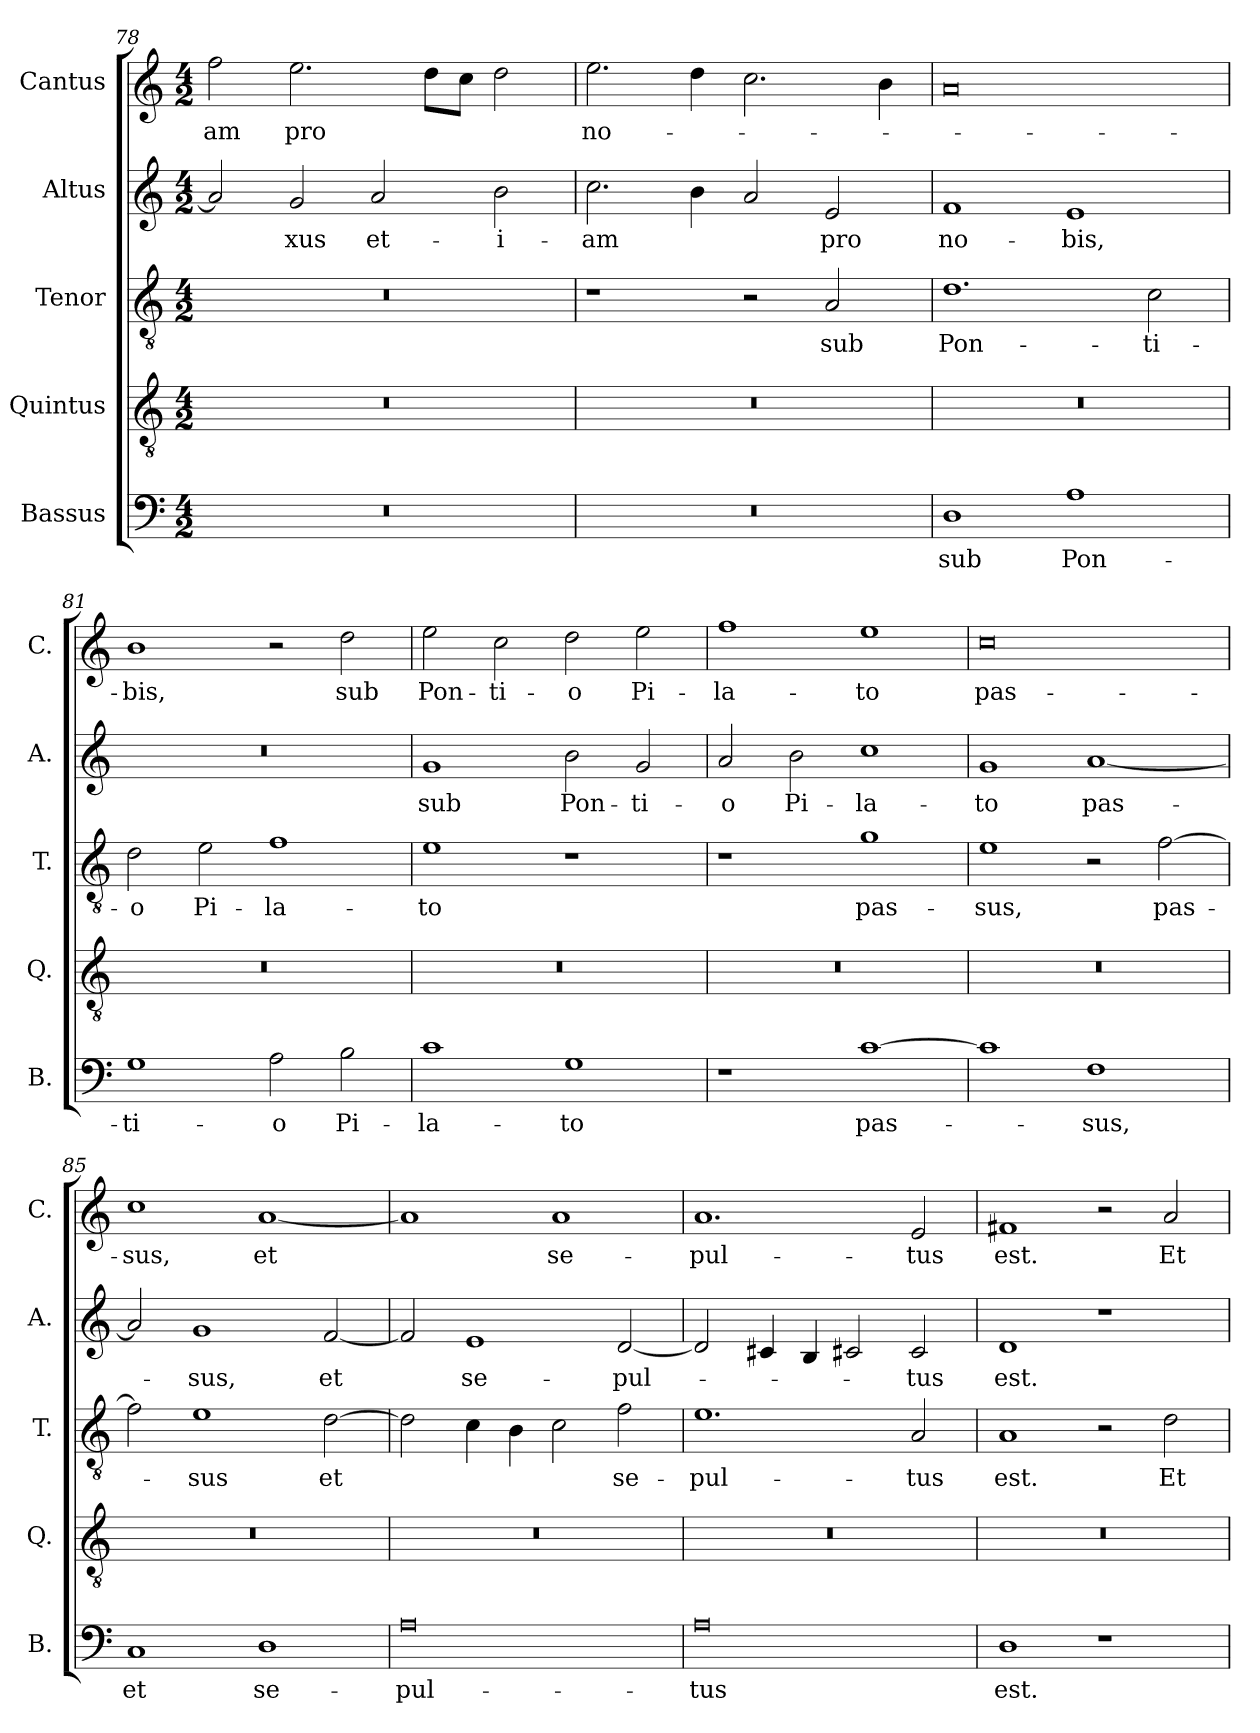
**kern	**text	**kern	**kern	**text	**kern	**text	**kern	**text
*part5	*part5	*part4	*part3	*part3	*part2	*part2	*part1	*part1
*staff5	*staff5	*staff4	*staff3	*staff3	*staff2	*staff2	*staff1	*staff1
*I"Bassus	*	*I"Quintus	*I"Tenor	*	*I"Altus	*	*I"Cantus	*
*I'B.	*	*I'Q.	*I'T.	*	*I'A.	*	*I'C.	*
*clefF4	*	*clefGv2	*clefGv2	*	*clefG2	*	*clefG2	*
*	*	*ITrd7c12	*ITrd7c12	*	*	*	*	*
*k[]	*	*k[]	*k[]	*	*k[]	*	*k[]	*
*C:	*	*C:	*C:	*	*C:	*	*C:	*
*M4/2	*	*M4/2	*M4/2	*	*M4/2	*	*M4/2	*
=78	=78	=78	=78	=78	=78	=78	=78	=78
0r	.	0r	0r	.	2a/]	.	2ff\	-am
.	.	.	.	.	2g/	-xus	2.ee\	pro
.	.	.	.	.	2a/	et-	.	.
.	.	.	.	.	.	.	8dd\L	.
.	.	.	.	.	.	.	8cc\J	.
.	.	.	.	.	2b\	-i-	2dd\	.
=79	=79	=79	=79	=79	=79	=79	=79	=79
0r	.	0r	1r	.	2.cc\	-am	2.ee\	no-
.	.	.	.	.	4b\	.	4dd\	.
.	.	.	2r	.	2a/	.	2.cc\	.
.	.	.	2AA/	sub	2e/	pro	.	.
.	.	.	.	.	.	.	4b\	.
=80	=80	=80	=80	=80	=80	=80	=80	=80
1D\	sub	0r	1.D\	Pon-	1f/	no-	0a/	.
1A\	Pon-	.	.	.	1e/	-bis,	.	.
.	.	.	2C\	-ti-	.	.	.	.
=81	=81	=81	=81	=81	=81	=81	=81	=81
1G\	-ti-	0r	2D\	-o	0r	.	1b\	-bis,
.	.	.	2E\	Pi-	.	.	.	.
2A\	-o	.	1F\	-la-	.	.	2r	.
2B\	Pi-	.	.	.	.	.	2dd\	sub
=82	=82	=82	=82	=82	=82	=82	=82	=82
1c\	-la-	0r	1E\	-to	1g/	sub	2ee\	Pon-
.	.	.	.	.	.	.	2cc\	-ti-
1G\	-to	.	1r	.	2b\	Pon-	2dd\	-o
.	.	.	.	.	2g/	-ti-	2ee\	Pi-
=83	=83	=83	=83	=83	=83	=83	=83	=83
1r	.	0r	1r	.	2a/	-o	1ff\	-la-
.	.	.	.	.	2b\	Pi-	.	.
[1c\	pas-	.	1G\	pas-	1cc\	-la-	1ee\	-to
=84	=84	=84	=84	=84	=84	=84	=84	=84
1c\]	.	0r	1E\	-sus,	1g/	-to	0cc\	pas-
1F\	-sus,	.	2r	.	[1a/	pas-	.	.
.	.	.	[2F\	pas-	.	.	.	.
=85	=85	=85	=85	=85	=85	=85	=85	=85
1C/	et	0r	2F\]	.	2a/]	.	1cc\	-sus,
.	.	.	1E\	-sus	1g/	-sus,	.	.
1D\	se-	.	.	.	.	.	[1a/	et
.	.	.	[2D\	et	[2f/	et	.	.
=86	=86	=86	=86	=86	=86	=86	=86	=86
0A\	-pul-	0r	2D\]	.	2f/]	.	1a/]	.
.	.	.	4C\	.	1e/	se-	.	.
.	.	.	4BB\	.	.	.	.	.
.	.	.	2C\	.	.	.	1a/	se-
.	.	.	2F\	se-	[2d/	-pul-	.	.
=87	=87	=87	=87	=87	=87	=87	=87	=87
0A\	-tus	0r	1.E\	-pul-	2d/]	.	1.a/	-pul-
.	.	.	.	.	4c#/	.	.	.
.	.	.	.	.	4B/	.	.	.
.	.	.	.	.	2c#X/	.	.	.
.	.	.	2AA/	-tus	2c#/	-tus	2e/	-tus
=88	=88	=88	=88	=88	=88	=88	=88	=88
1D\	est.	0r	1AA/	est.	1d/	est.	1f#X/	est.
1r	.	.	2r	.	1r	.	2r	.
.	.	.	2D\	Et	.	.	2a/	Et
=	=	=	=	=	=	=	=	=
*-	*-	*-	*-	*-	*-	*-	*-	*-
